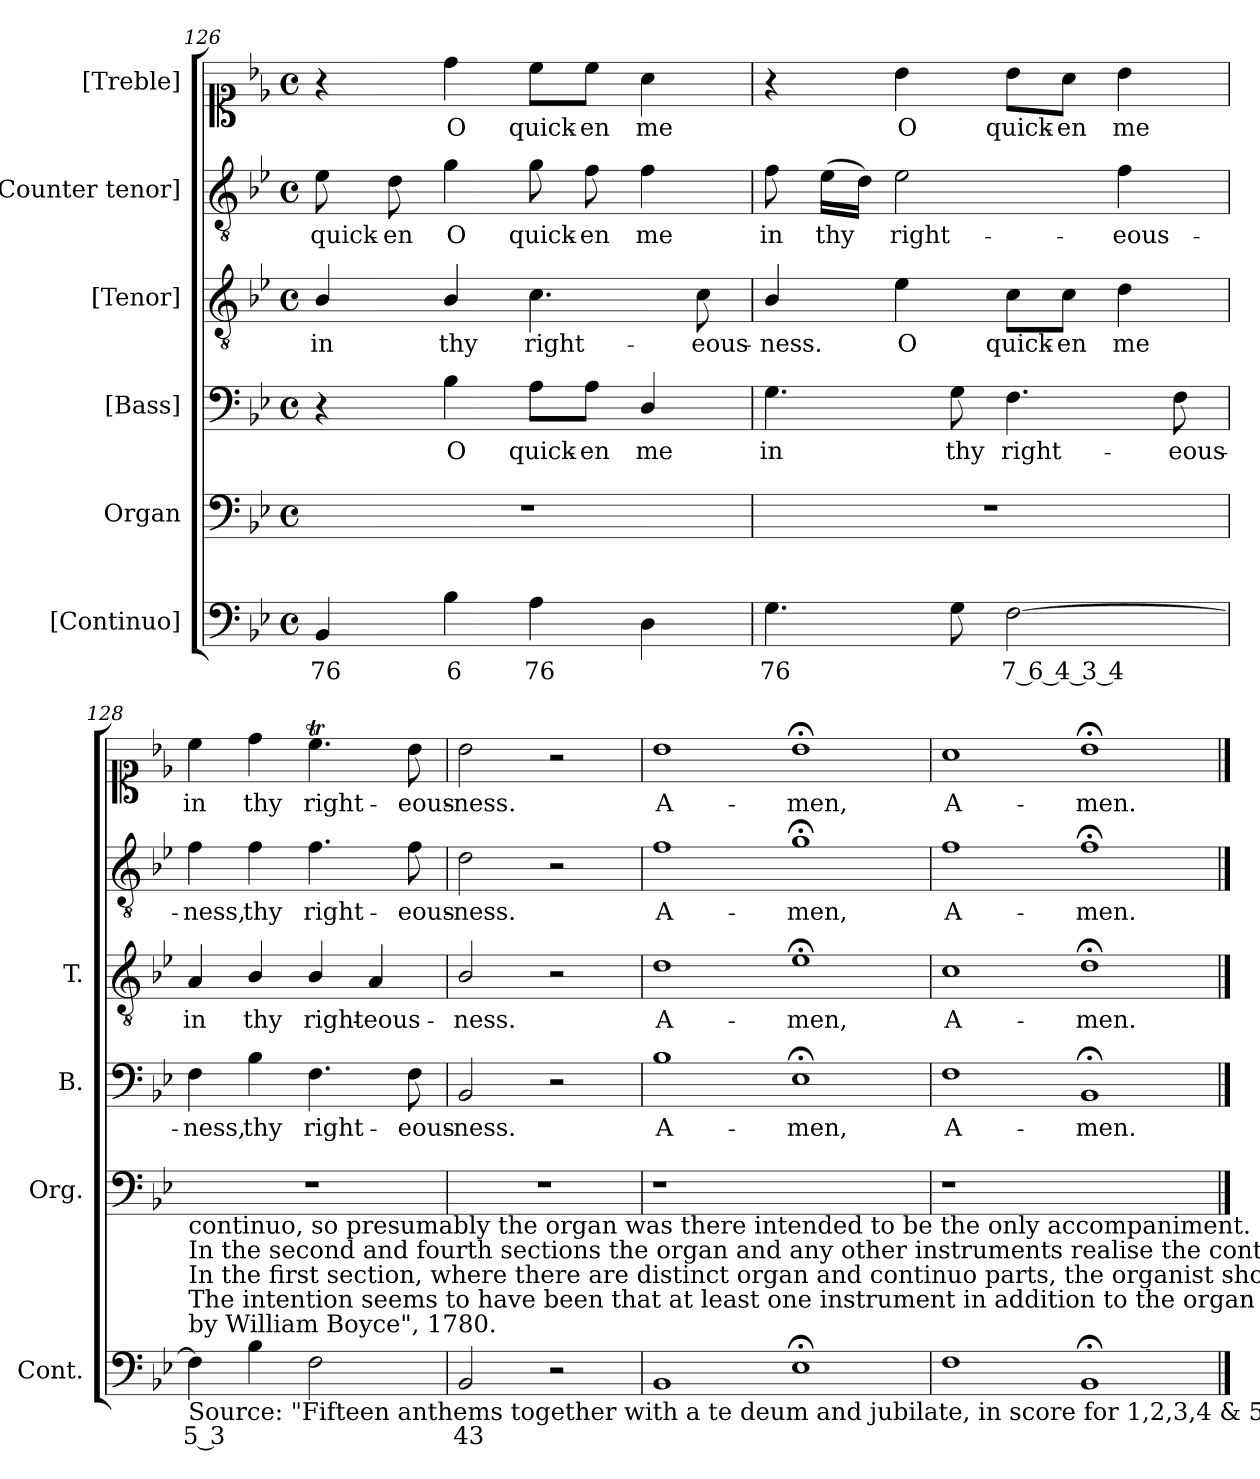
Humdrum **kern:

**kern	**text	**kern	**kern	**text	**kern	**text	**kern	**text	**kern	**text
*part6	*part6	*part5	*part4	*part4	*part3	*part3	*part2	*part2	*part1	*part1
*staff6	*staff6	*staff5	*staff4	*staff4	*staff3	*staff3	*staff2	*staff2	*staff1	*staff1
*I"[Continuo]	*	*I"Organ	*I"[Bass]	*	*I"[Tenor]	*	*I"[Counter tenor]	*	*I"[Treble]	*
*I'Cont.	*	*I'Org.	*I'B.	*	*I'T.	*	*	*	*	*
*clefF4	*	*clefF4	*clefF4	*	*clefGv2	*	*clefGv2	*	*clefC1	*
*	*	*	*	*	*ITrd7c12	*	*ITrd7c12	*	*	*
*k[b-e-]	*	*k[b-e-]	*k[b-e-]	*	*k[b-e-]	*	*k[b-e-]	*	*k[b-e-]	*
*B-:	*	*B-:	*B-:	*	*B-:	*	*B-:	*	*B-:	*
*M4/4	*	*M4/4	*M4/4	*	*M4/4	*	*M4/4	*	*M4/4	*
*met(c)	*	*met(c)	*met(c)	*	*met(c)	*	*met(c)	*	*met(c)	*
=126	=126	=126	=126	=126	=126	=126	=126	=126	=126	=126
!	!LO:LY:b:color=#000000	!	!	!	!	!	!	!	!	!
!	!	!	!	!	!	!LO:LY:b:color=#000000	!	!	!	!
!	!	!	!	!	!	!	!	!LO:LY:b:color=#000000	!	!
4BB-i/	76	1r	4r	.	4BB-i/	in	8E-i\	quick-	4r	.
!	!	!	!	!	!	!	!	!LO:LY:b:color=#000000	!	!
.	.	.	.	.	.	.	8Di\	-en	.	.
!	!LO:LY:b:color=#000000	!	!	!	!	!	!	!	!	!
!	!	!	!	!LO:LY:b:color=#000000	!	!	!	!	!	!
!	!	!	!	!	!	!LO:LY:b:color=#000000	!	!	!	!
!	!	!	!	!	!	!	!	!LO:LY:b:color=#000000	!	!
!	!	!	!	!	!	!	!	!	!	!LO:LY:b:color=#000000
4B-i\	6	.	4B-i\	O	4BB-i/	thy	4Gi\	O	4ddi\	O
!	!LO:LY:b:color=#000000	!	!	!	!	!	!	!	!	!
!	!	!	!	!LO:LY:b:color=#000000	!	!	!	!	!	!
!	!	!	!	!	!	!LO:LY:b:color=#000000	!	!	!	!
!	!	!	!	!	!	!	!	!LO:LY:b:color=#000000	!	!
!	!	!	!	!	!	!	!	!	!	!LO:LY:b:color=#000000
4Ai\	76	.	8Ai\L	quick-	4.Ci\	right-	8Gi\	quick-	8cci\L	quick-
!	!	!	!	!LO:LY:b:color=#000000	!	!	!	!	!	!
!	!	!	!	!	!	!	!	!LO:LY:b:color=#000000	!	!
!	!	!	!	!	!	!	!	!	!	!LO:LY:b:color=#000000
.	.	.	8Ai\J	-en	.	.	8Fi\	-en	8cci\J	-en
!	!	!	!	!LO:LY:b:color=#000000	!	!	!	!	!	!
!	!	!	!	!	!	!	!	!LO:LY:b:color=#000000	!	!
!	!	!	!	!	!	!	!	!	!	!LO:LY:b:color=#000000
4Di\	.	.	4Di/	me	.	.	4Fi\	me	4ai\	me
!	!	!	!	!	!	!LO:LY:b:color=#000000	!	!	!	!
.	.	.	.	.	8Ci\	-eous-	.	.	.	.
=127	=127	=127	=127	=127	=127	=127	=127	=127	=127	=127
!	!LO:LY:b:color=#000000	!	!	!	!	!	!	!	!	!
!	!	!	!	!LO:LY:b:color=#000000	!	!	!	!	!	!
!	!	!	!	!	!	!LO:LY:b:color=#000000	!	!	!	!
!	!	!	!	!	!	!	!	!LO:LY:b:color=#000000	!	!
4.Gi\	76	1r	4.Gi\	in	4BB-i/	-ness.	8Fi\	in	4r	.
!	!	!	!	!	!	!	!	!LO:LY:b:color=#000000	!	!
.	.	.	.	.	.	.	(16E-i\LL	thy	.	.
.	.	.	.	.	.	.	16Di\JJ)	.	.	.
!	!	!	!	!	!	!LO:LY:b:color=#000000	!	!	!	!
!	!	!	!	!	!	!	!	!LO:LY:b:color=#000000	!	!
!	!	!	!	!	!	!	!	!	!	!LO:LY:b:color=#000000
.	.	.	.	.	4E-i\	O	2E-i\	right-	4b-i\	O
!	!	!	!	!LO:LY:b:color=#000000	!	!	!	!	!	!
8Gi\	.	.	8Gi\	thy	.	.	.	.	.	.
!	!LO:LY:b:color=#000000	!	!	!	!	!	!	!	!	!
!	!	!	!	!LO:LY:b:color=#000000	!	!	!	!	!	!
!	!	!	!	!	!	!LO:LY:b:color=#000000	!	!	!	!
!	!	!	!	!	!	!	!	!	!	!LO:LY:b:color=#000000
[2Fi\	7 6 4 3 4	.	4.Fi\	right-	8Ci\L	quick-	.	.	8b-i\L	quick-
!	!	!	!	!	!	!LO:LY:b:color=#000000	!	!	!	!
!	!	!	!	!	!	!	!	!	!	!LO:LY:b:color=#000000
.	.	.	.	.	8Ci\J	-en	.	.	8ai\J	-en
!	!	!	!	!	!	!LO:LY:b:color=#000000	!	!	!	!
!	!	!	!	!	!	!	!	!LO:LY:b:color=#000000	!	!
!	!	!	!	!	!	!	!	!	!	!LO:LY:b:color=#000000
.	.	.	.	.	4Di\	me	4Fi\	-eous-	4b-i\	me
!	!	!	!	!LO:LY:b:color=#000000	!	!	!	!	!	!
.	.	.	8Fi\	-eous-	.	.	.	.	.	.
!!LO:LB:g=z
=128	=128	=128	=128	=128	=128	=128	=128	=128	=128	=128
!	!LO:LY:b:color=#000000	!	!	!	!	!	!	!	!	!
!	!	!	!	!LO:LY:b:color=#000000	!	!	!	!	!	!
!	!	!	!	!	!	!LO:LY:b:color=#000000	!	!	!	!
!	!	!	!	!	!	!	!	!LO:LY:b:color=#000000	!	!
!LO:TX:b:t=Source&colon; "Fifteen anthems together with a te deum and jubilate, in score for 1,2,3,4 & 5 voices, composed for the Royal Chapels	!	!	!	!	!	!	!	!	!	!
!LO:TX:t=by William Boyce", 1780.	!	!	!	!	!	!	!	!	!	!
!LO:TX:t=The intention seems to have been that at least one instrument in addition to the organ would realise the basso continuo where it appears.	!	!	!	!	!	!	!	!	!	!
!LO:TX:t=In the first section, where there are distinct organ and continuo parts, the organist should realise the continuo with his left hand.	!	!	!	!	!	!	!	!	!	!
!LO:TX:t=In the second and fourth sections the organ and any other instruments realise the continuo. In the third section there is no distinct basso	!	!	!	!	!	!	!	!	!	!
!LO:TX:t=continuo, so presumably the organ was there intended to be the only accompaniment.	!	!	!	!	!	!	!	!	!	!
!	!	!	!	!	!	!	!	!	!	!LO:LY:b:color=#000000
4Fi\]	5 3	1r	4Fi\	-ness,	4AAi/	in	4Fi\	-ness,	4cci\	in
!	!	!	!	!LO:LY:b:color=#000000	!	!	!	!	!	!
!	!	!	!	!	!	!LO:LY:b:color=#000000	!	!	!	!
!	!	!	!	!	!	!	!	!LO:LY:b:color=#000000	!	!
!	!	!	!	!	!	!	!	!	!	!LO:LY:b:color=#000000
4B-i\	.	.	4B-i\	thy	4BB-i/	thy	4Fi\	thy	4ddi\	thy
!	!	!	!	!LO:LY:b:color=#000000	!	!	!	!	!	!
!	!	!	!	!	!	!LO:LY:b:color=#000000	!	!	!	!
!	!	!	!	!	!	!	!	!LO:LY:b:color=#000000	!	!
!	!	!	!	!	!	!	!	!	!	!LO:LY:b:color=#000000
2Fi\	.	.	4.Fi\	right-	4BB-i/	right-	4.Fi\	right-	4.ccTi\	right-
!	!	!	!	!	!	!LO:LY:b:color=#000000	!	!	!	!
.	.	.	.	.	4AAi/	-eous-	.	.	.	.
!	!	!	!	!LO:LY:b:color=#000000	!	!	!	!	!	!
!	!	!	!	!	!	!	!	!LO:LY:b:color=#000000	!	!
!	!	!	!	!	!	!	!	!	!	!LO:LY:b:color=#000000
.	.	.	8Fi\	-eous-	.	.	8Fi\	-eous-	8b-i\	-eous-
=129	=129	=129	=129	=129	=129	=129	=129	=129	=129	=129
!	!LO:LY:b:color=#000000	!	!	!	!	!	!	!	!	!
!	!	!	!	!LO:LY:b:color=#000000	!	!	!	!	!	!
!	!	!	!	!	!	!LO:LY:b:color=#000000	!	!	!	!
!	!	!	!	!	!	!	!	!LO:LY:b:color=#000000	!	!
!	!	!	!	!	!	!	!	!	!	!LO:LY:b:color=#000000
2BB-i/	43	1r	2BB-i/	-ness.	2BB-i/	-ness.	2Di\	-ness.	2b-i\	-ness.
2r	.	.	2r	.	2r	.	2r	.	2r	.
=130	=130	=130	=130	=130	=130	=130	=130	=130	=130	=130
!	!	!LO:N:vis=1	!	!	!	!	!	!	!	!
!	!	!	!	!LO:LY:b:color=#000000	!	!	!	!	!	!
!	!	!	!	!	!	!LO:LY:b:color=#000000	!	!	!	!
!	!	!	!	!	!	!	!	!LO:LY:b:color=#000000	!	!
!	!	!	!	!	!	!	!	!	!	!LO:LY:b:color=#000000
1BB-i	.	1r	1B-i	A-	1Di	A-	1Fi	A-	1b-i	A-
!	!	!	!	!LO:LY:b:color=#000000	!	!	!	!	!	!
!	!	!	!	!	!	!LO:LY:b:color=#000000	!	!	!	!
!	!	!	!	!	!	!	!	!LO:LY:b:color=#000000	!	!
!	!	!	!	!	!	!	!	!	!	!LO:LY:b:color=#000000
1E-;i	.	1ryy	1E-;i	-men,	1E-;i	-men,	1G;i	-men,	1b-;i	-men,
=131	=131	=131	=131	=131	=131	=131	=131	=131	=131	=131
!	!	!LO:N:vis=1	!	!	!	!	!	!	!	!
!	!	!	!	!LO:LY:b:color=#000000	!	!	!	!	!	!
!	!	!	!	!	!	!LO:LY:b:color=#000000	!	!	!	!
!	!	!	!	!	!	!	!	!LO:LY:b:color=#000000	!	!
!	!	!	!	!	!	!	!	!	!	!LO:LY:b:color=#000000
1Fi	.	1r	1Fi	A-	1Ci	A-	1Fi	A-	1ai	A-
!	!	!	!	!LO:LY:b:color=#000000	!	!	!	!	!	!
!	!	!	!	!	!	!LO:LY:b:color=#000000	!	!	!	!
!	!	!	!	!	!	!	!	!LO:LY:b:color=#000000	!	!
!	!	!	!	!	!	!	!	!	!	!LO:LY:b:color=#000000
1BB-;i	.	1ryy	1BB-;i	-men.	1D;i	-men.	1F;i	-men.	1b-;i	-men.
==	==	==	==	==	==	==	==	==	==	==
*-	*-	*-	*-	*-	*-	*-	*-	*-	*-	*-
